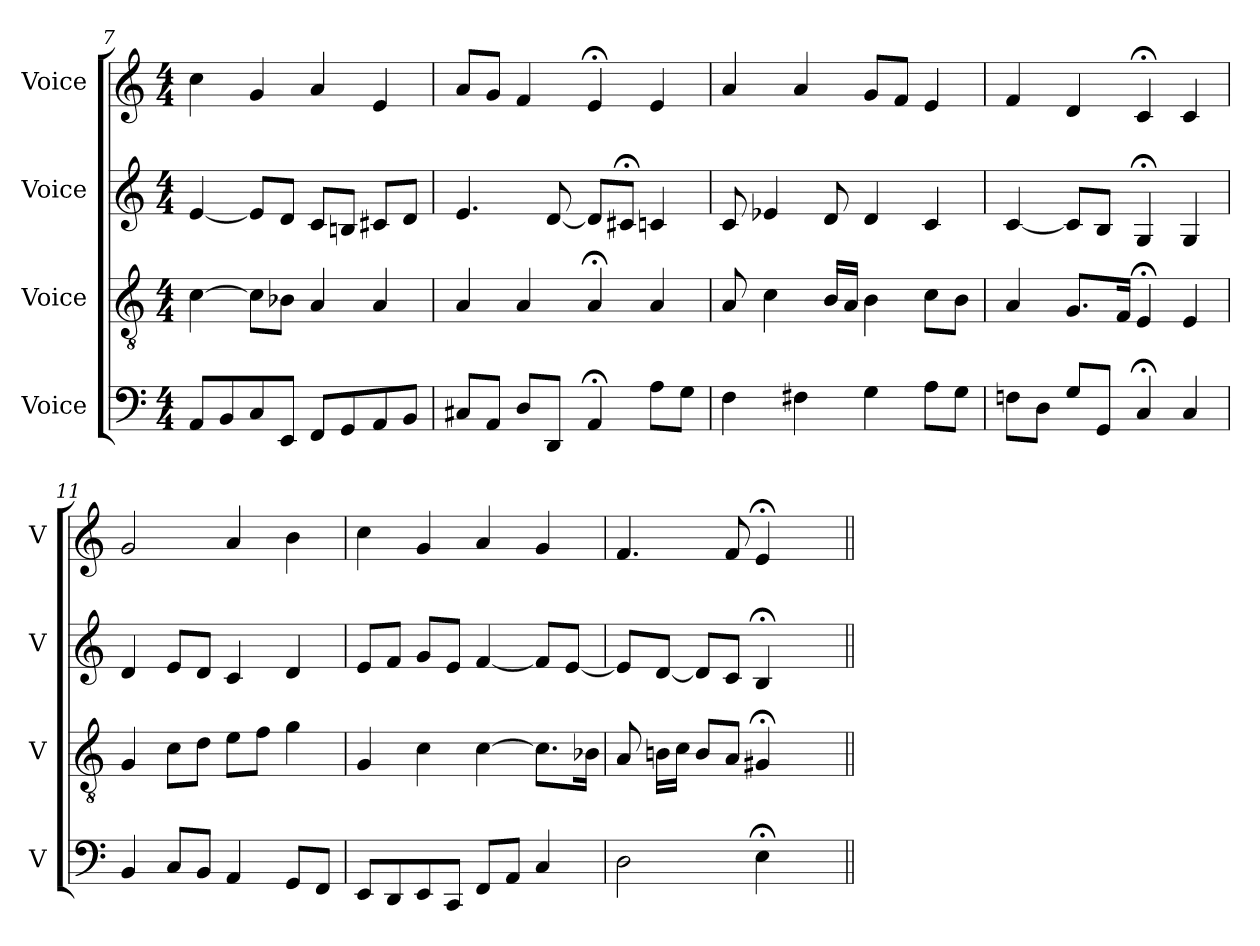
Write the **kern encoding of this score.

**kern	**kern	**kern	**kern
*part4	*part3	*part2	*part1
*staff4	*staff3	*staff2	*staff1
*I"Voice	*I"Voice	*I"Voice	*I"Voice
*I'V	*I'V	*I'V	*I'V
!!LO:LB:g=z
*clefF4	*clefGv2	*clefG2	*clefG2
*k[]	*k[]	*k[]	*k[]
*M4/4	*M4/4	*M4/4	*M4/4
=7	=7	=7	=7
8AA/L	[4c\	[4e/	4cc\
8BB/	.	.	.
8C/	8c\L]	8e/L]	4g/
8EE/J	8B-X\J	8d/J	.
8FF/L	4A/	8c/L	4a/
8GG/	.	8Bn/J	.
8AA/	4A/	8c#X/L	4e/
8BB/J	.	8d/J	.
=8	=8	=8	=8
8C#X/L	4A/	4.e/	8a/L
8AA/J	.	.	8g/J
8D/L	4A/	.	4f/
8DD/J	.	[8d/	.
4AA;/	4A;/	8d/L]	4e;/
.	.	8c#X;/J	.
8A\L	4A/	4cn/	4e/
8G\J	.	.	.
=9	=9	=9	=9
4F\	8A/	8c/	4a/
.	4c\	4e-X/	.
4F#X\	.	.	4a/
.	16B/LL	8d/	.
.	16A/JJ	.	.
4G\	4B\	4d/	8g/L
.	.	.	8f/J
8A\L	8c\L	4c/	4e/
8G\J	8B\J	.	.
=10	=10	=10	=10
8Fn\L	4A/	[4c/	4f/
8D\J	.	.	.
8G/L	8.G/L	8c/L]	4d/
8GG/J	.	8B/J	.
.	16F/Jk	.	.
4C;/	4E;/	4G;/	4c;/
4C/	4E/	4G/	4c/
!!LO:PB:g=z
=11	=11	=11	=11
4BB/	4G/	4d/	2g/
8C/L	8c\L	8e/L	.
8BB/J	8d\J	8d/J	.
4AA/	8e\L	4c/	4a/
.	8f\J	.	.
8GG/L	4g\	4d/	4b\
8FF/J	.	.	.
=12	=12	=12	=12
8EE/L	4G/	8e/L	4cc\
8DD/	.	8f/J	.
8EE/	4c\	8g/L	4g/
8CC/J	.	8e/J	.
8FF/L	[4c\	[4f/	4a/
8AA/J	.	.	.
4C/	8.c\L]	8f/L]	4g/
.	.	[8e/J	.
.	16B-X\Jk	.	.
=13	=13	=13	=13
2D\	8A/	8e/L]	4.f/
.	16Bn\LL	[8d/J	.
.	16c\JJ	.	.
.	8B/L	8d/L]	.
.	8A/J	8c/J	8f/
4E;\	4G#X;/	4B;/	4e;/
4ryy	4ryy	4ryy	4ryy
=||	=||	=||	=||
*-	*-	*-	*-
